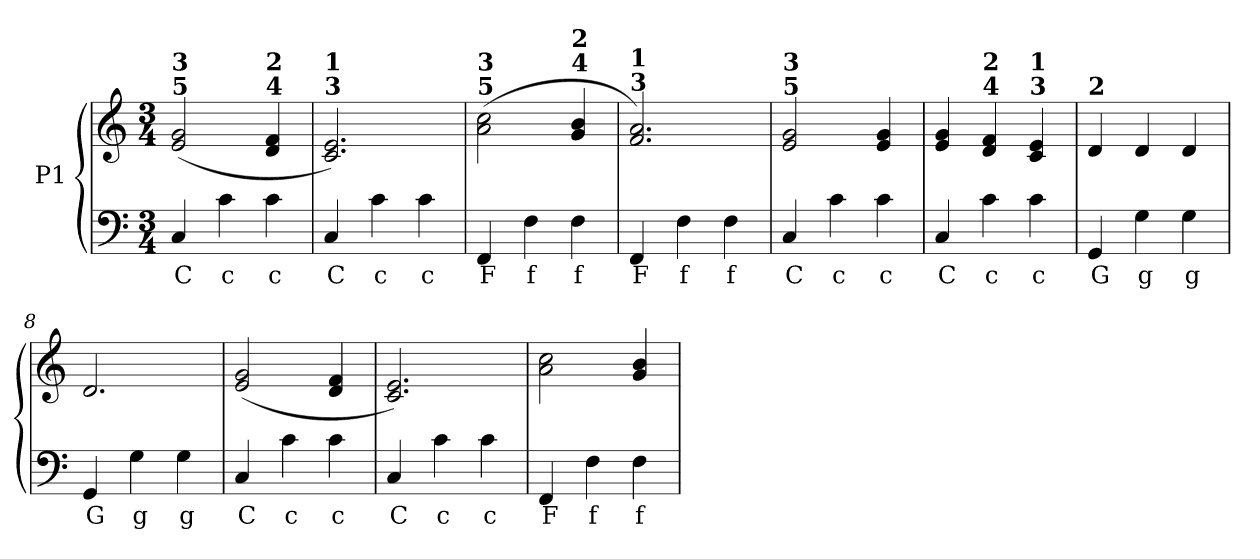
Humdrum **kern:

**kern	**text	**kern
*part1	*part1	*part1
*staff2	*staff2	*staff1
*I"P1	*	*
!!LO:PB:g=z
*clefF4	*	*clefG2
*k[]	*	*k[]
*C:	*	*C:
*M3/4	*	*M3/4
=1	=1	=1
!	!	!LO:TX:a:B:t=5
!	!	!LO:TX:B:t=3
!	!LO:LY:b:color=#000000	!
4Ci/	C	(2ei/ 2gi
!	!LO:LY:b:color=#000000	!
4ci\	c	.
!	!	!LO:TX:a:B:t=4
!	!	!LO:TX:B:t=2
!	!LO:LY:b:color=#000000	!
4ci\	c	4di/ 4fi
=2	=2	=2
!	!	!LO:TX:a:B:t=3
!	!	!LO:TX:B:t=1
!	!LO:LY:b:color=#000000	!
4Ci/	C	2.ci/ 2.ei)
!	!LO:LY:b:color=#000000	!
4ci\	c	.
!	!LO:LY:b:color=#000000	!
4ci\	c	.
=3	=3	=3
!	!	!LO:TX:a:B:t=5
!	!	!LO:TX:B:t=3
!	!LO:LY:b:color=#000000	!
4FFi/	F	(2ai\ 2cci
!	!LO:LY:b:color=#000000	!
4Fi\	f	.
!	!	!LO:TX:a:B:t=4
!	!	!LO:TX:B:t=2
!	!LO:LY:b:color=#000000	!
4Fi\	f	4gi/ 4bi
=4	=4	=4
!	!	!LO:TX:a:B:t=3
!	!	!LO:TX:B:t=1
!	!LO:LY:b:color=#000000	!
4FFi/	F	2.fi/ 2.ai)
!	!LO:LY:b:color=#000000	!
4Fi\	f	.
!	!LO:LY:b:color=#000000	!
4Fi\	f	.
=5	=5	=5
!	!	!LO:TX:a:B:t=5
!	!	!LO:TX:B:t=3
!	!LO:LY:b:color=#000000	!
4Ci/	C	2ei/ 2gi
!	!LO:LY:b:color=#000000	!
4ci\	c	.
!	!LO:LY:b:color=#000000	!
4ci\	c	4ei/ 4gi
=6	=6	=6
!	!LO:LY:b:color=#000000	!
4Ci/	C	4ei/ 4gi
!	!	!LO:TX:a:B:t=4
!	!	!LO:TX:B:t=2
!	!LO:LY:b:color=#000000	!
4ci\	c	4di/ 4fi
!	!	!LO:TX:a:B:t=3
!	!	!LO:TX:B:t=1
!	!LO:LY:b:color=#000000	!
4ci\	c	4ci/ 4ei
=7	=7	=7
!	!	!LO:TX:a:B:t=2
!	!LO:LY:b:color=#000000	!
4GGi/	G	4di/
!	!LO:LY:b:color=#000000	!
4Gi\	g	4di/
!	!LO:LY:b:color=#000000	!
4Gi\	g	4di/
=8	=8	=8
!	!LO:LY:b:color=#000000	!
4GGi/	G	2.di/
!	!LO:LY:b:color=#000000	!
4Gi\	g	.
!	!LO:LY:b:color=#000000	!
4Gi\	g	.
!!LO:LB:g=z
=9	=9	=9
!	!LO:LY:b:color=#000000	!
4Ci/	C	(2ei/ 2gi
!	!LO:LY:b:color=#000000	!
4ci\	c	.
!	!LO:LY:b:color=#000000	!
4ci\	c	4di/ 4fi
=10	=10	=10
!	!LO:LY:b:color=#000000	!
4Ci/	C	2.ci/ 2.ei)
!	!LO:LY:b:color=#000000	!
4ci\	c	.
!	!LO:LY:b:color=#000000	!
4ci\	c	.
=11	=11	=11
!	!LO:LY:b:color=#000000	!
4FFi/	F	2ai\ 2cci
!	!LO:LY:b:color=#000000	!
4Fi\	f	.
!	!LO:LY:b:color=#000000	!
4Fi\	f	4gi/ 4bi
=	=	=
*-	*-	*-
